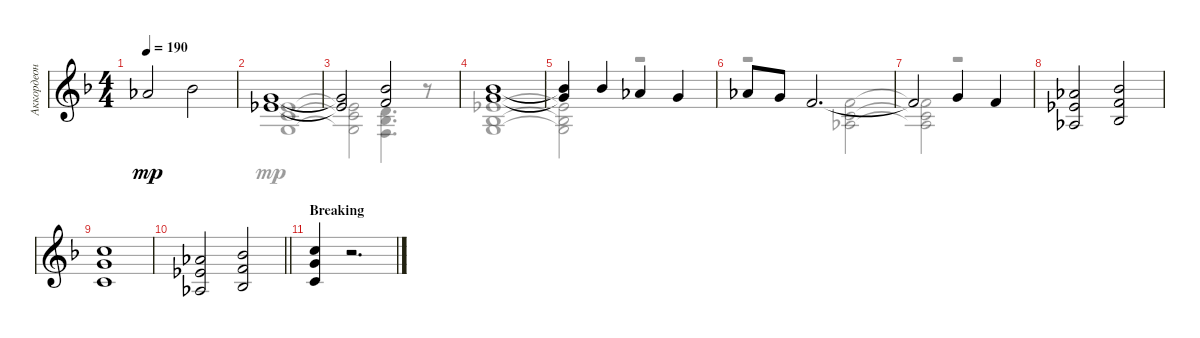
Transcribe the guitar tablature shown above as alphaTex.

\track ("Аккордеон" "Аккордеон") {instrument accordion}
\staff {score}
\tuning (E4 B3 G3 D3 A2 E2) {hide}
\voice
\ts (4 4)
\tempo 190
\clef g2
\ks dminor
4.1.2{dy mp} 6.1.2 |
(3.1 4.2).1 |
(3.1{t} 4.2{t}).2 (6.1 6.2).2 |
(6.1 8.2).1 |
(6.1{t} 8.2{t}).4 6.1.4 4.1.4 3.1.4 |
4.1.8 3.1.8 1.1.2{d} |
1.1{t}.2 3.1.4 1.1.4 |
(4.1 4.2 1.3).2 (6.1 6.2 3.3).2 |
(8.1 8.2 5.3).1 |
\barLineRight lightlight
(4.1 4.2 1.3).2 (6.1 6.2 3.3).2 |
\section ("" "Breaking")
(8.1 8.2 5.3).4 r.2{d} |
|
|
|
|
\voice
\clef g2
\ottava regular
\simile none
\ks dminor
|
(13.4 15.5 15.6).1 |
(13.4{t} 15.5{t} 15.6{t}).2 (12.4 13.5 13.6).4{d} r.8 |
(13.4 13.5 15.6).1 |
(13.4{t} 13.5{t} 15.6{t}).2 r.2 |
r.2 (15.4 15.5 16.6).2 |
(15.4{t} 15.5{t} 16.6{t}).2 r.2 |
|
|
\barLineRight lightlight
|
|
|
|
|
|
